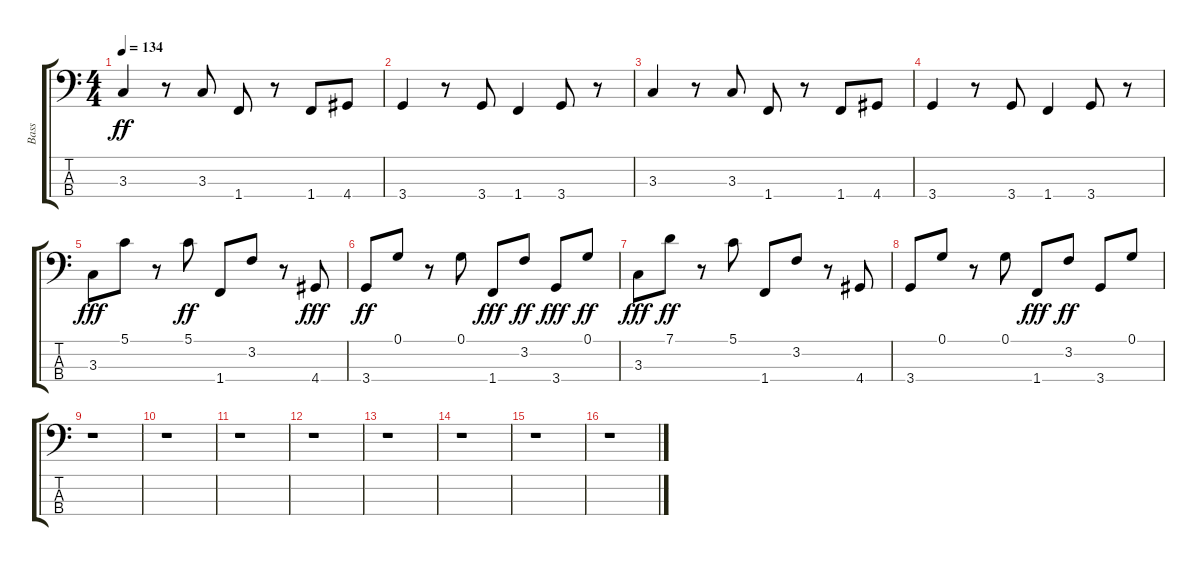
\track ("Bass" "Bass") {instrument electricbassfinger}
\staff {score tabs}
\tuning (G2 D2 A1 E1) {hide}
\ts (4 4)
\tempo 134
\clef f4
\ks c
3.3.4{dy ff} r.8 3.3.8 1.4.8 r.8 1.4.8 4.4.8 |
3.4.4 r.8 3.4.8 1.4.4 3.4.8 r.8 |
3.3.4 r.8 3.3.8 1.4.8 r.8 1.4.8 4.4.8 |
3.4.4 r.8 3.4.8 1.4.4 3.4.8 r.8 |
3.3.8{dy fff} 5.1.8 r.8 5.1.8{dy ff} 1.4.8 3.2.8 r.8 4.4.8{dy fff} |
3.4.8{dy ff} 0.1.8 r.8 0.1.8 1.4.8{dy fff} 3.2.8{dy ff} 3.4.8{dy fff} 0.1.8{dy ff} |
3.3.8{dy fff} 7.1.8{dy ff} r.8 5.1.8 1.4.8 3.2.8 r.8 4.4.8 |
3.4.8 0.1.8 r.8 0.1.8 1.4.8{dy fff} 3.2.8{dy ff} 3.4.8 0.1.8 |
r.1 |
r.1 |
r.1 |
r.1 |
r.1 |
r.1 |
r.1 |
r.1
